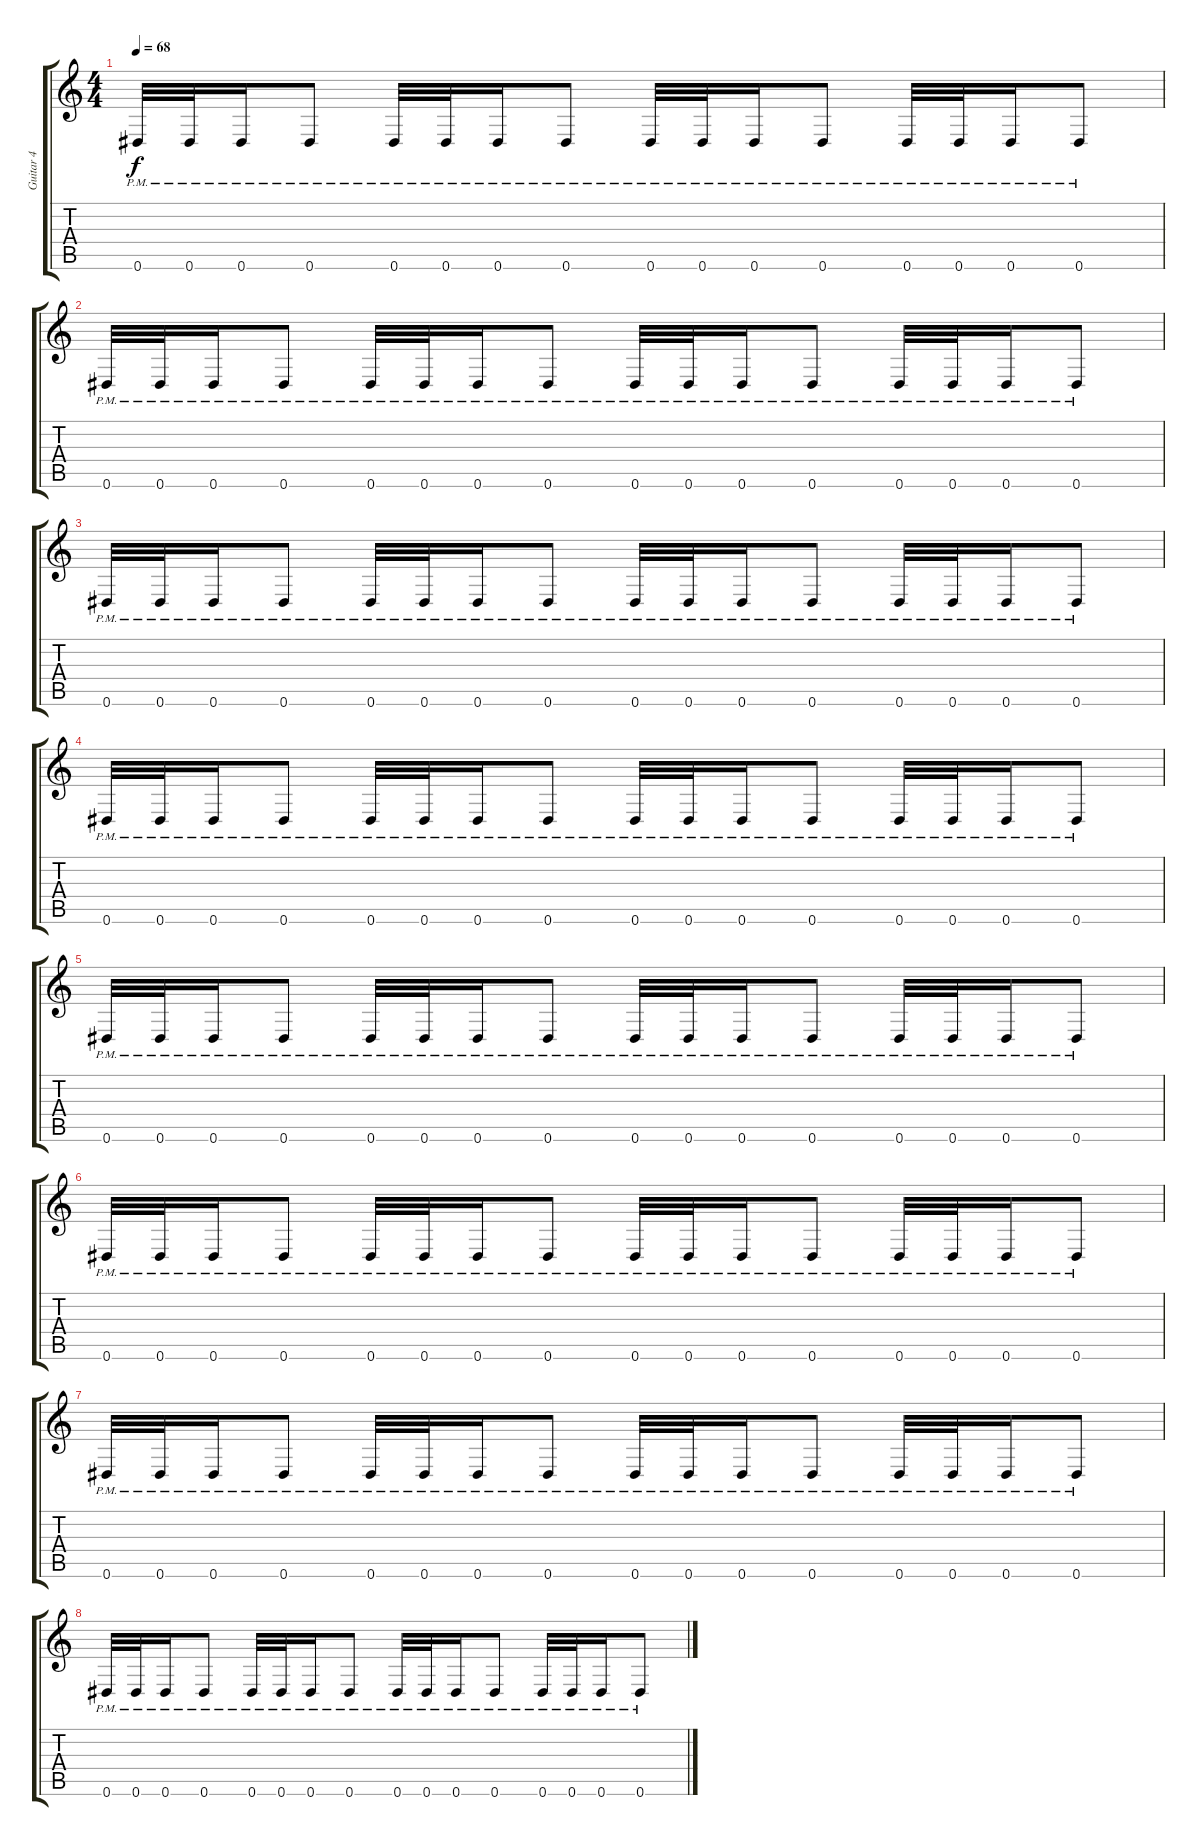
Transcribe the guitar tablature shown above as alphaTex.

\track ("Guitar 4" "Guitar 4") {instrument distortionguitar}
\staff {score tabs}
\tuning (Eb4 Bb3 Gb3 Db3 Ab2 Eb2) {hide}
\ts (4 4)
\tempo 68
\clef g2
\ks c
0.6{pm}.32{dy f instrument distortionguitar} 0.6{pm}.32 0.6{pm}.16 0.6{pm}.8 0.6{pm}.32 0.6{pm}.32 0.6{pm}.16 0.6{pm}.8 0.6{pm}.32 0.6{pm}.32 0.6{pm}.16 0.6{pm}.8 0.6{pm}.32 0.6{pm}.32 0.6{pm}.16 0.6{pm}.8 |
0.6{pm}.32 0.6{pm}.32 0.6{pm}.16 0.6{pm}.8 0.6{pm}.32 0.6{pm}.32 0.6{pm}.16 0.6{pm}.8 0.6{pm}.32 0.6{pm}.32 0.6{pm}.16 0.6{pm}.8 0.6{pm}.32 0.6{pm}.32 0.6{pm}.16 0.6{pm}.8 |
0.6{pm}.32 0.6{pm}.32 0.6{pm}.16 0.6{pm}.8 0.6{pm}.32 0.6{pm}.32 0.6{pm}.16 0.6{pm}.8 0.6{pm}.32 0.6{pm}.32 0.6{pm}.16 0.6{pm}.8 0.6{pm}.32 0.6{pm}.32 0.6{pm}.16 0.6{pm}.8 |
0.6{pm}.32 0.6{pm}.32 0.6{pm}.16 0.6{pm}.8 0.6{pm}.32 0.6{pm}.32 0.6{pm}.16 0.6{pm}.8 0.6{pm}.32 0.6{pm}.32 0.6{pm}.16 0.6{pm}.8 0.6{pm}.32 0.6{pm}.32 0.6{pm}.16 0.6{pm}.8 |
0.6{pm}.32 0.6{pm}.32 0.6{pm}.16 0.6{pm}.8 0.6{pm}.32 0.6{pm}.32 0.6{pm}.16 0.6{pm}.8 0.6{pm}.32 0.6{pm}.32 0.6{pm}.16 0.6{pm}.8 0.6{pm}.32 0.6{pm}.32 0.6{pm}.16 0.6{pm}.8 |
0.6{pm}.32 0.6{pm}.32 0.6{pm}.16 0.6{pm}.8 0.6{pm}.32 0.6{pm}.32 0.6{pm}.16 0.6{pm}.8 0.6{pm}.32 0.6{pm}.32 0.6{pm}.16 0.6{pm}.8 0.6{pm}.32 0.6{pm}.32 0.6{pm}.16 0.6{pm}.8 |
0.6{pm}.32 0.6{pm}.32 0.6{pm}.16 0.6{pm}.8 0.6{pm}.32 0.6{pm}.32 0.6{pm}.16 0.6{pm}.8 0.6{pm}.32 0.6{pm}.32 0.6{pm}.16 0.6{pm}.8 0.6{pm}.32 0.6{pm}.32 0.6{pm}.16 0.6{pm}.8 |
0.6{pm}.32 0.6{pm}.32 0.6{pm}.16 0.6{pm}.8 0.6{pm}.32 0.6{pm}.32 0.6{pm}.16 0.6{pm}.8 0.6{pm}.32 0.6{pm}.32 0.6{pm}.16 0.6{pm}.8 0.6{pm}.32 0.6{pm}.32 0.6{pm}.16 0.6{pm}.8
